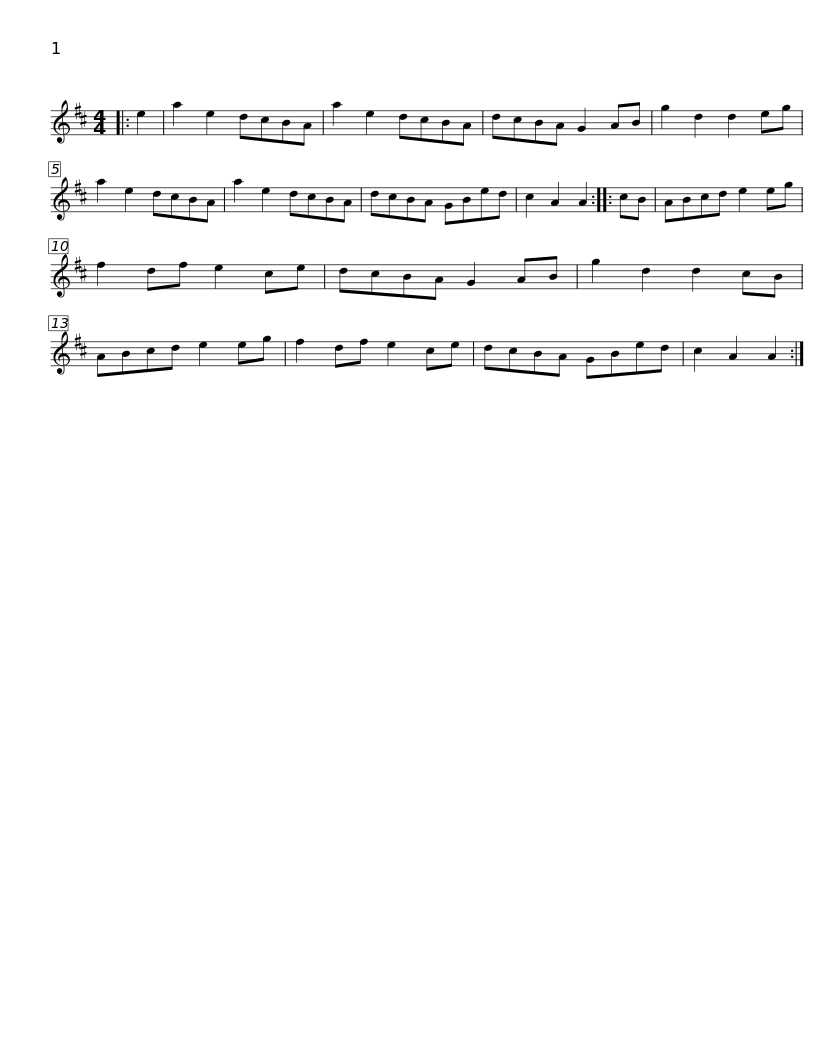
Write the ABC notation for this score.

X:1
L:1/8
M:4/4
I:linebreak $
K:D
V:1 treble
V:1
|: e2 | a2 e2 dcBA | a2 e2 dcBA | dcBA G2 AB | g2 d2 d2 eg | %5
 a2 e2 dcBA | a2 e2 dcBA |$ dcBA GBed | c2 A2 A2 :: cB | %10
 ABcd e2 eg | f2 df e2 ce | dcBA G2 AB | g2 d2 d2 cB |$ ABcd e2 eg | %15
 f2 df e2 ce | dcBA GBed | c2 A2 A2 :| %18
